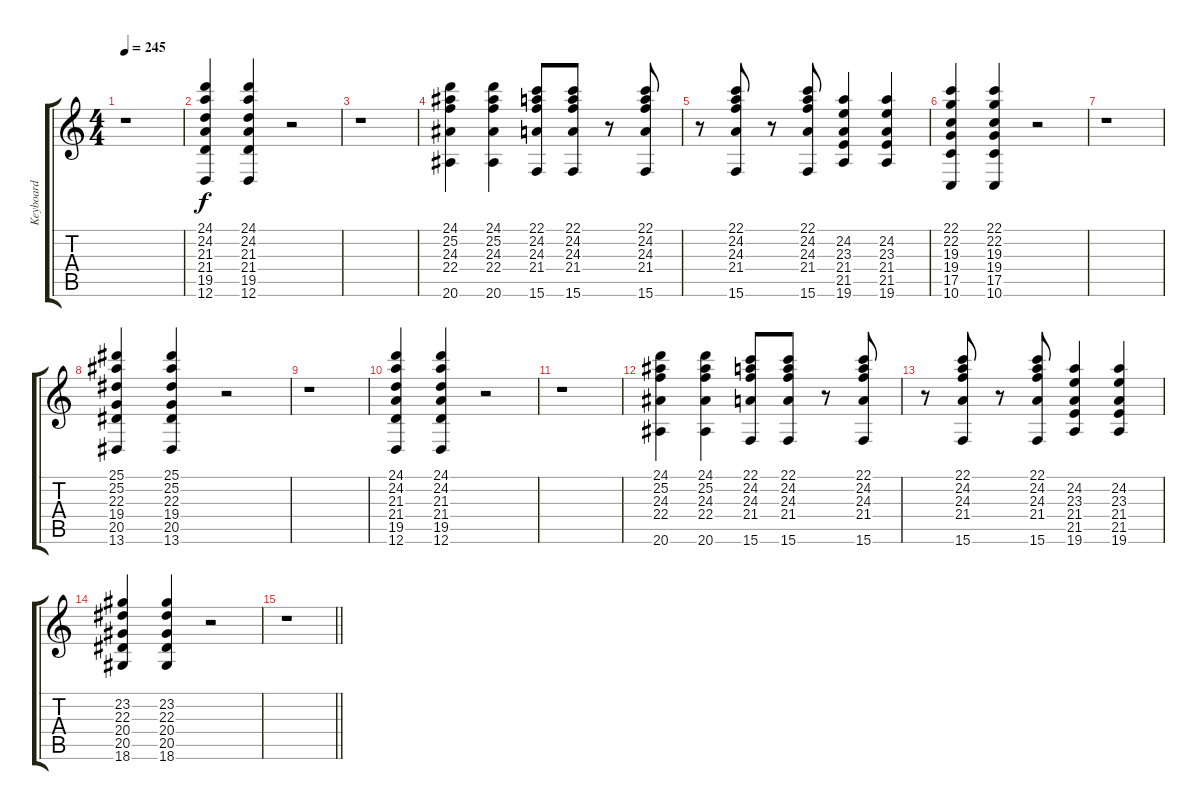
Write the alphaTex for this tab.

\track ("Keyboard" "Keyboard") {instrument stringensemble1}
\staff {score tabs}
\tuning (D4 A3 F3 C3 G2 D2) {hide}
\ts (4 4)
\tempo 245
\clef g2
\ks c
r.1{dy f} |
(24.1 24.2 21.3 21.4 19.5 12.6).4 (24.1 24.2 21.3 21.4 19.5 12.6).4 r.2 |
r.1 |
(24.1 25.2 24.3 22.4 20.6).4 (24.1 25.2 24.3 22.4 20.6).4 (22.1 24.2 24.3 21.4 15.6).8 (22.1 24.2 24.3 21.4 15.6).8 r.8 (22.1 24.2 24.3 21.4 15.6).8 |
r.8 (22.1 24.2 24.3 21.4 15.6).8 r.8 (22.1 24.2 24.3 21.4 15.6).8 (24.2 23.3 21.4 21.5 19.6).4 (24.2 23.3 21.4 21.5 19.6).4 |
(22.1 22.2 19.3 19.4 17.5 10.6).4 (22.1 22.2 19.3 19.4 17.5 10.6).4 r.2 |
r.1 |
(25.1 25.2 22.3 19.4 20.5 13.6).4 (25.1 25.2 22.3 19.4 20.5 13.6).4 r.2 |
r.1 |
(24.1 24.2 21.3 21.4 19.5 12.6).4 (24.1 24.2 21.3 21.4 19.5 12.6).4 r.2 |
r.1 |
(24.1 25.2 24.3 22.4 20.6).4 (24.1 25.2 24.3 22.4 20.6).4 (22.1 24.2 24.3 21.4 15.6).8 (22.1 24.2 24.3 21.4 15.6).8 r.8 (22.1 24.2 24.3 21.4 15.6).8 |
r.8 (22.1 24.2 24.3 21.4 15.6).8 r.8 (22.1 24.2 24.3 21.4 15.6).8 (24.2 23.3 21.4 21.5 19.6).4 (24.2 23.3 21.4 21.5 19.6).4 |
(23.2 22.3 20.4 20.5 18.6).4 (23.2 22.3 20.4 20.5 18.6).4 r.2 |
\barLineRight lightlight
r.1
